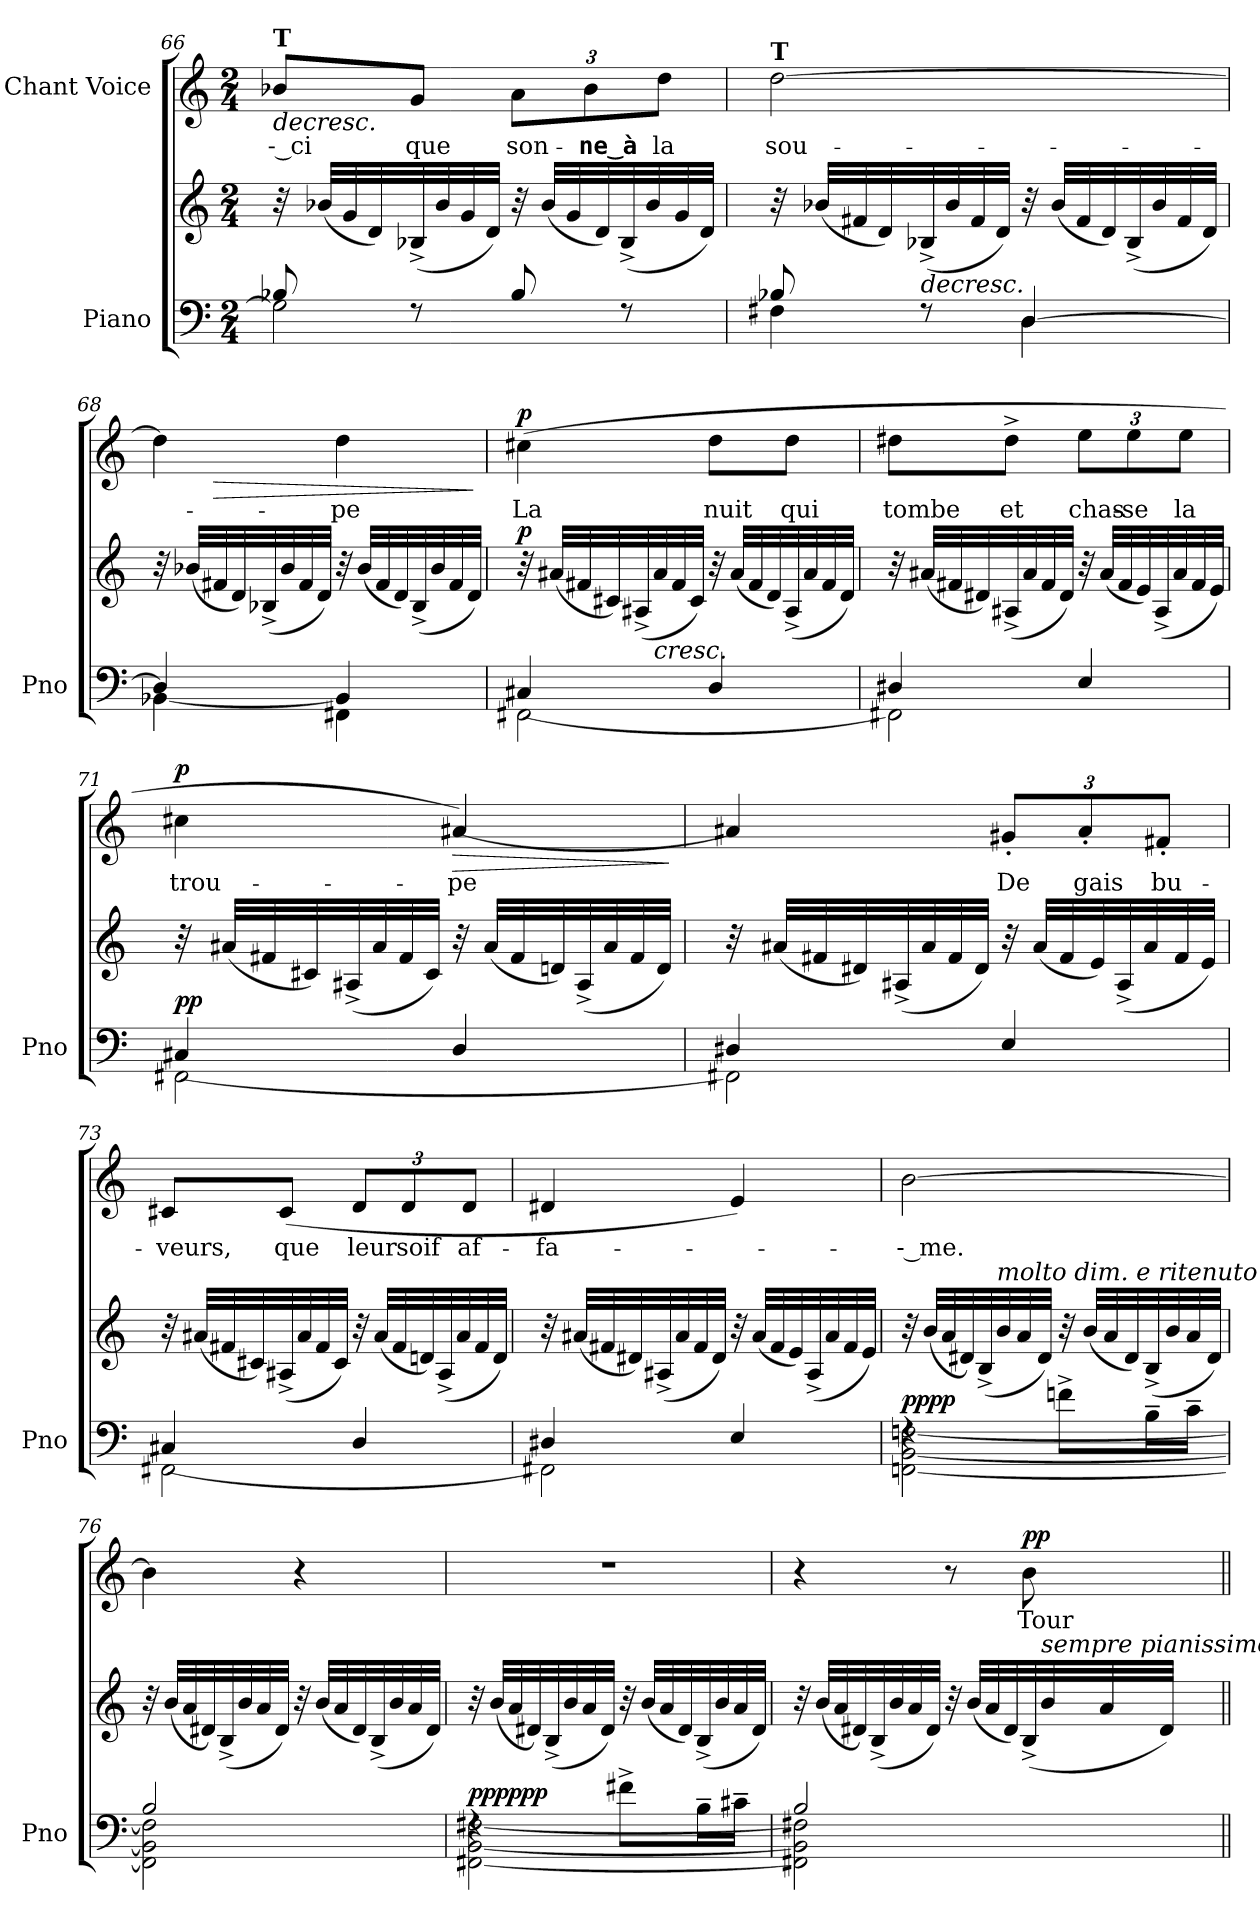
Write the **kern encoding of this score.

**kern	**kern	**dynam	**kern	**text	**dynam
*part2	*part2	*part2	*part1	*part1	*part1
*staff3	*staff2	*staff2/3	*staff1	*staff1	*staff1
*I"Piano	*	*	*I"Chant Voice	*	*
*I'Pno	*	*	*	*	*
!!LO:LB:g=z
*clefF4	*clefG2	*	*clefG2	*	*
*k[]	*k[]	*	*k[]	*	*
*M2/4	*M2/4	*	*M2/4	*	*
=66	=66	=66	=66	=66	=66
*^	*	*	*	*	*
!	!	!	!	!LO:TX:a:B:t=T	!	!
!	!	!	!	!	!LO:LY:b	!LO:HP:b
8B-X/	2G\]	32r	.	8b-X/L	-- ci	>
.	.	(<32b-X/LLL	.	.	.	.
.	.	32g/	.	.	.	.
.	.	32d/)	.	.	.	.
!	!	!	!	!	!LO:LY:b	!
8rF	.	(<32B-X^/	.	8g/J	que	.
.	.	32b-/	.	.	.	.
.	.	32g/	.	.	.	.
.	.	32d/JJJ)	.	.	.	.
!	!	!	!	!	!LO:LY:b	!
8B-/	.	32r	.	12a\L	son-	.
.	.	(<32b-/LLL	.	.	.	.
.	.	32g/	.	.	.	.
!	!	!	!	!	!LO:LY:b	!
.	.	.	.	12b-\	-ne‿à	.
.	.	32d/)	.	.	.	.
8rF	.	(<32B-^/	.	.	.	.
.	.	32b-/	.	.	.	.
!	!	!	!	!	!LO:LY:b	!
.	.	.	.	12dd\J	la	.
.	.	32g/	.	.	.	.
.	.	32d/JJJ)	.	.	.	.
=67	=67	=67	=67	=67	=67	=67
!	!	!	!	!LO:TX:a:B:t=T	!	!
!	!	!	!	!	!LO:LY:b	!
8B-X/	4F#X\	32r	.	[2dd\	sou-	.
.	.	(<32b-X/LLL	.	.	.	.
.	.	32f#X/	.	.	.	.
.	.	32d/)	.	.	.	.
!	!	!	!LO:HP:b	!	!	!
8rF	.	(<32B-X^/	>	.	.	.
.	.	32b-/	.	.	.	.
.	.	32f#/	.	.	.	.
.	.	32d/JJJ)	.	.	.	.
[4D/	4D\	32r	.	.	.	.
.	.	(<32b-/LLL	.	.	.	.
.	.	32f#/	.	.	.	.
.	.	32d/)	.	.	.	.
.	.	(<32B-^/	.	.	.	.
.	.	32b-/	.	.	.	.
.	.	32f#/	.	.	.	.
.	.	32d/JJJ)	.	.	.	.
=68	=68	=68	=68	=68	=68	=68
*	*	*	*	*^	*	*
4D/]	[4BB-X\	32r	.	4dd\]	16rgyy	.	.
.	.	(<32b-X/LLL	.	.	.	.	.
!	!	!	!	!	!	!	!LO:HP:b
.	.	32f#X/	.	.	16rgyy	.	>
.	.	32d/)	.	.	.	.	.
.	.	(<32B-X^/	.	.	8rgyy	.	.
.	.	32b-/	.	.	.	.	.
.	.	32f#/	.	.	.	.	.
.	.	32d/JJJ)	.	.	.	.	.
!	!	!	!	!	!	!LO:LY:b	!
4BB-/]	4FF#X\	32r	.	4dd\	4rgyy	-pe	.
.	.	(<32b-/LLL	.	.	.	.	.
.	.	32f#/	.	.	.	.	.
.	.	32d/)	.	.	.	.	.
.	.	(<32B-^/	.	.	.	.	.
.	.	32b-/	.	.	.	.	.
.	.	32f#/	.	.	.	.	.
.	.	32d/JJJ)	.	.	.	.	.
*v	*v	*	*	*v	*v	*	*
.	.	.	.	.	]
!!LO:PB:g=z
=69	=69	=69	=69	=69	=69
*^	*	*	*	*	*
!	!	!	!LO:DY:a	!	!LO:LY:b	!LO:DY:a
4C#X/	[2FF#X\	32r	p	(>4cc#X\	La	p
.	.	(<32a#X/LLL	.	.	.	.
.	.	32f#X/	.	.	.	.
.	.	32c#X/)	.	.	.	.
.	.	(<32A#X^/	.	.	.	.
!	!	!	!LO:HP:b	!	!	!
.	.	32a#/	<	.	.	.
.	.	32f#/	.	.	.	.
.	.	32c#/JJJ)	.	.	.	.
!	!	!	!	!	!LO:LY:b	!
4D/	.	32r	.	8dd\L	nuit	.
.	.	(<32a#/LLL	.	.	.	.
.	.	32f#/	.	.	.	.
.	.	32d/)	.	.	.	.
!	!	!	!	!	!LO:LY:b	!
.	.	(<32A#^/	.	8dd\J	qui	.
.	.	32a#/	.	.	.	.
.	.	32f#/	.	.	.	.
.	.	32d/JJJ)	.	.	.	.
=70	=70	=70	=70	=70	=70	=70
!	!	!	!	!	!LO:LY:b	!
4D#X/	2FF#X\]	32r	.	8dd#X\L	tombe	.
.	.	(<32a#X/LLL	.	.	.	.
.	.	32f#X/	.	.	.	.
.	.	32d#X/)	.	.	.	.
!	!	!	!	!	!LO:LY:b	!
.	.	(<32A#X^/	.	8dd#^\J	et	.
.	.	32a#/	.	.	.	.
.	.	32f#/	.	.	.	.
.	.	32d#/JJJ)	.	.	.	.
!	!	!	!	!	!LO:LY:b	!
4E/	.	32r	]	12ee\L	chas-	.
.	.	(<32a#/LLL	.	.	.	.
.	.	32f#/	.	.	.	.
!	!	!	!	!	!LO:LY:b	!
.	.	.	.	12ee\	-se	.
.	.	32e/)	.	.	.	.
.	.	(<32A#^/	.	.	.	.
.	.	32a#/	.	.	.	.
!	!	!	!	!	!LO:LY:b	!
.	.	.	.	12ee\J	la	.
.	.	32f#/	.	.	.	.
.	.	32e/JJJ)	.	.	.	.
=71	=71	=71	=71	=71	=71	=71
!	!	!	!LO:DY:a=2	!	!LO:LY:b	!
!	!	!	!LO:DY:n=1:a	!	!	!LO:DY:a
4C#X/	[2FF#X\	32r	p p	4cc#X\	trou-	p
.	.	(<32a#X/LLL	.	.	.	.
.	.	32f#X/	.	.	.	.
.	.	32c#X/)	.	.	.	.
.	.	(<32A#X^/	.	.	.	.
.	.	32a#/	.	.	.	.
.	.	32f#/	.	.	.	.
.	.	32c#/JJJ)	.	.	.	.
!	!	!	!	!	!LO:LY:b	!LO:HP:b
4D/	.	32r	.	[4a#X/)	-pe	>
.	.	(<32a#/LLL	.	.	.	.
.	.	32f#/	.	.	.	.
.	.	32dn/)	.	.	.	.
.	.	(<32A#^/	.	.	.	.
.	.	32a#/	.	.	.	.
.	.	32f#/	.	.	.	.
.	.	32d/JJJ)	.	.	.	.
*v	*v	*	*	*	*	*
.	.	[	.	.	]
!!LO:LB:g=z
=72	=72	=72	=72	=72	=72
*^	*	*	*	*	*
4D#X/	2FF#X\]	32r	.	4a#X/]	.	.
.	.	(<32a#X/LLL	.	.	.	.
.	.	32f#X/	.	.	.	.
.	.	32d#X/)	.	.	.	.
.	.	(<32A#X^/	.	.	.	.
.	.	32a#/	.	.	.	.
.	.	32f#/	.	.	.	.
.	.	32d#/JJJ)	.	.	.	.
!	!	!	!	!	!LO:LY:b	!
4E/	.	32r	.	12g#X'/L	De	.
.	.	(<32a#/LLL	.	.	.	.
.	.	32f#/	.	.	.	.
!	!	!	!	!	!LO:LY:b	!
.	.	.	.	12a#'/	gais	.
.	.	32e/)	.	.	.	.
.	.	(<32A#^/	.	.	.	.
.	.	32a#/	.	.	.	.
!	!	!	!	!	!LO:LY:b	!
.	.	.	.	12f#X'/J	bu-	.
.	.	32f#/	.	.	.	.
.	.	32e/JJJ)	.	.	.	.
=73	=73	=73	=73	=73	=73	=73
!	!	!	!	!	!LO:LY:b	!
4C#X/	[2FF#X\	32r	.	8c#X/L	-veurs,	.
.	.	(<32a#X/LLL	.	.	.	.
.	.	32f#X/	.	.	.	.
.	.	32c#X/)	.	.	.	.
!	!	!	!	!	!LO:LY:b	!
.	.	(<32A#X^/	.	(>8c#/J	que	.
.	.	32a#/	.	.	.	.
.	.	32f#/	.	.	.	.
.	.	32c#/JJJ)	.	.	.	.
!	!	!	!	!	!LO:LY:b	!
4D/	.	32r	.	12d/L	leur	.
.	.	(<32a#/LLL	.	.	.	.
.	.	32f#/	.	.	.	.
!	!	!	!	!	!LO:LY:b	!
.	.	.	.	12d/	soif	.
.	.	32dn/)	.	.	.	.
.	.	(<32A#^/	.	.	.	.
.	.	32a#/	.	.	.	.
!	!	!	!	!	!LO:LY:b	!
.	.	.	.	12d/J	af-	.
.	.	32f#/	.	.	.	.
.	.	32d/JJJ)	.	.	.	.
=74	=74	=74	=74	=74	=74	=74
!	!	!	!	!	!LO:LY:b	!
4D#X/	2FF#X\]	32r	.	4d#X/	-fa-	.
.	.	(<32a#X/LLL	.	.	.	.
.	.	32f#X/	.	.	.	.
.	.	32d#X/)	.	.	.	.
.	.	(<32A#X^/	.	.	.	.
.	.	32a#/	.	.	.	.
.	.	32f#/	.	.	.	.
.	.	32d#/JJJ)	.	.	.	.
4E/	.	32r	.	4e/)	.	.
.	.	(<32a#/LLL	.	.	.	.
.	.	32f#/	.	.	.	.
.	.	32e/)	.	.	.	.
.	.	(<32A#^/	.	.	.	.
.	.	32a#/	.	.	.	.
.	.	32f#/	.	.	.	.
.	.	32e/JJJ)	.	.	.	.
!!LO:LB:g=z
=75	=75	=75	=75	=75	=75	=75
!	!	!	!LO:DY:a=2	!	!LO:LY:b	!
!	!	!	!LO:DY:n=1:a	!	!	!
*	*	*	*	*^	*	*
4rF	[2FFn\ [2BB\ [2Fn\	32r	pp pp	[2b\	8ryy	-- me.	.
.	.	(<32b/LLL	.	.	.	.	.
.	.	32a/	.	.	.	.	.
.	.	32d#X/)	.	.	.	.	.
.	.	(<32B^/	.	.	32ryy	.	.
*	*	*	*	*MM62	*	*	*
!	!	!LO:TX:a:i:t=molto   dim.   e   ritenuto	!	!	!	!	!
.	.	32b/	.	.	4ryy	.	.
.	.	32a/	.	.	.	.	.
.	.	32d#/JJJ)	.	.	.	.	.
8fn^\L	.	32r	.	.	.	.	.
.	.	(<32b/LLL	.	.	.	.	.
.	.	32a/	.	.	.	.	.
.	.	32d#/)	.	.	.	.	.
16B~\L	.	(<32B^/	.	.	.	.	.
.	.	32b/	.	.	16.ryy	.	.
16c~\JJ	.	32a/	.	.	.	.	.
.	.	32d#/JJJ)	.	.	.	.	.
*v	*v	*	*	*	*	*	*
.	.	.	.	.	.	]
*	*	*	*v	*v	*	*
=76	=76	=76	=76	=76	=76
*	*	*	*MM60	*	*
*^	*	*	*	*	*
2B/	2FF\] 2BB\] 2F\]	32r	.	4b\]	.	.
.	.	(<32b/LLL	.	.	.	.
.	.	32a/	.	.	.	.
.	.	32d#X/)	.	.	.	.
.	.	(<32B^/	.	.	.	.
.	.	32b/	.	.	.	.
.	.	32a/	.	.	.	.
.	.	32d#/JJJ)	.	.	.	.
*	*	*	*	*MM58	*	*
.	.	32r	.	4r	.	.
.	.	(<32b/LLL	.	.	.	.
.	.	32a/	.	.	.	.
.	.	32d#/)	.	.	.	.
.	.	(<32B^/	.	.	.	.
.	.	32b/	.	.	.	.
.	.	32a/	.	.	.	.
.	.	32d#/JJJ)	.	.	.	.
=77	=77	=77	=77	=77	=77	=77
*	*	*	*	*MM56	*	*
!	!	!	!LO:DY:a=2	!	!	!
!	!	!	!LO:DY:n=1:a	!	!	!
*	*	*	*	*^	*	*
4rF	[2FF#X\ [2BB\ [2F#X\	32r	ppp ppp	2r	4ryy	.	.
.	.	(<32b/LLL	.	.	.	.	.
.	.	32a/	.	.	.	.	.
.	.	32d#X/)	.	.	.	.	.
.	.	(<32B^/	.	.	.	.	.
.	.	32b/	.	.	.	.	.
.	.	32a/	.	.	.	.	.
.	.	32d#/JJJ)	.	.	.	.	.
*	*	*	*	*MM54	*	*	*
8f#X^\L	.	32r	.	.	4ryy	.	.
.	.	(<32b/LLL	.	.	.	.	.
.	.	32a/	.	.	.	.	.
.	.	32d#/)	.	.	.	.	.
16B~\L	.	(<32B^/	.	.	.	.	.
.	.	32b/	.	.	.	.	.
16c#X~\JJ	.	32a/	.	.	.	.	.
.	.	32d#/JJJ)	.	.	.	.	.
*	*	*	*	*v	*v	*	*
!!LO:LB:g=z
=78	=78	=78	=78	=78	=78	=78
2B/	2FF#X\] 2BB\] 2F#X\]	32r	.	4r	.	.
.	.	(<32b/LLL	.	.	.	.
.	.	32a/	.	.	.	.
.	.	32d#X/)	.	.	.	.
.	.	(<32B^/	.	.	.	.
.	.	32b/	.	.	.	.
.	.	32a/	.	.	.	.
.	.	32d#/JJJ)	.	.	.	.
.	.	32r	.	8r	.	.
.	.	(<32b/LLL	.	.	.	.
.	.	32a/	.	.	.	.
.	.	32d#/)	.	.	.	.
!	!	!	!	!	!LO:LY:b	!LO:DY:a
.	.	(<32B^/	.	8b\	Tour-	pp
!	!	!LO:TX:a:i:t=sempre pianissimo	!	!	!	!
.	.	32b/	.	.	.	.
.	.	32a/	.	.	.	.
.	.	32d#/JJJ)	.	.	.	.
*v	*v	*	*	*	*	*
=||	=||	=||	=||	=||	=||
*-	*-	*-	*-	*-	*-
